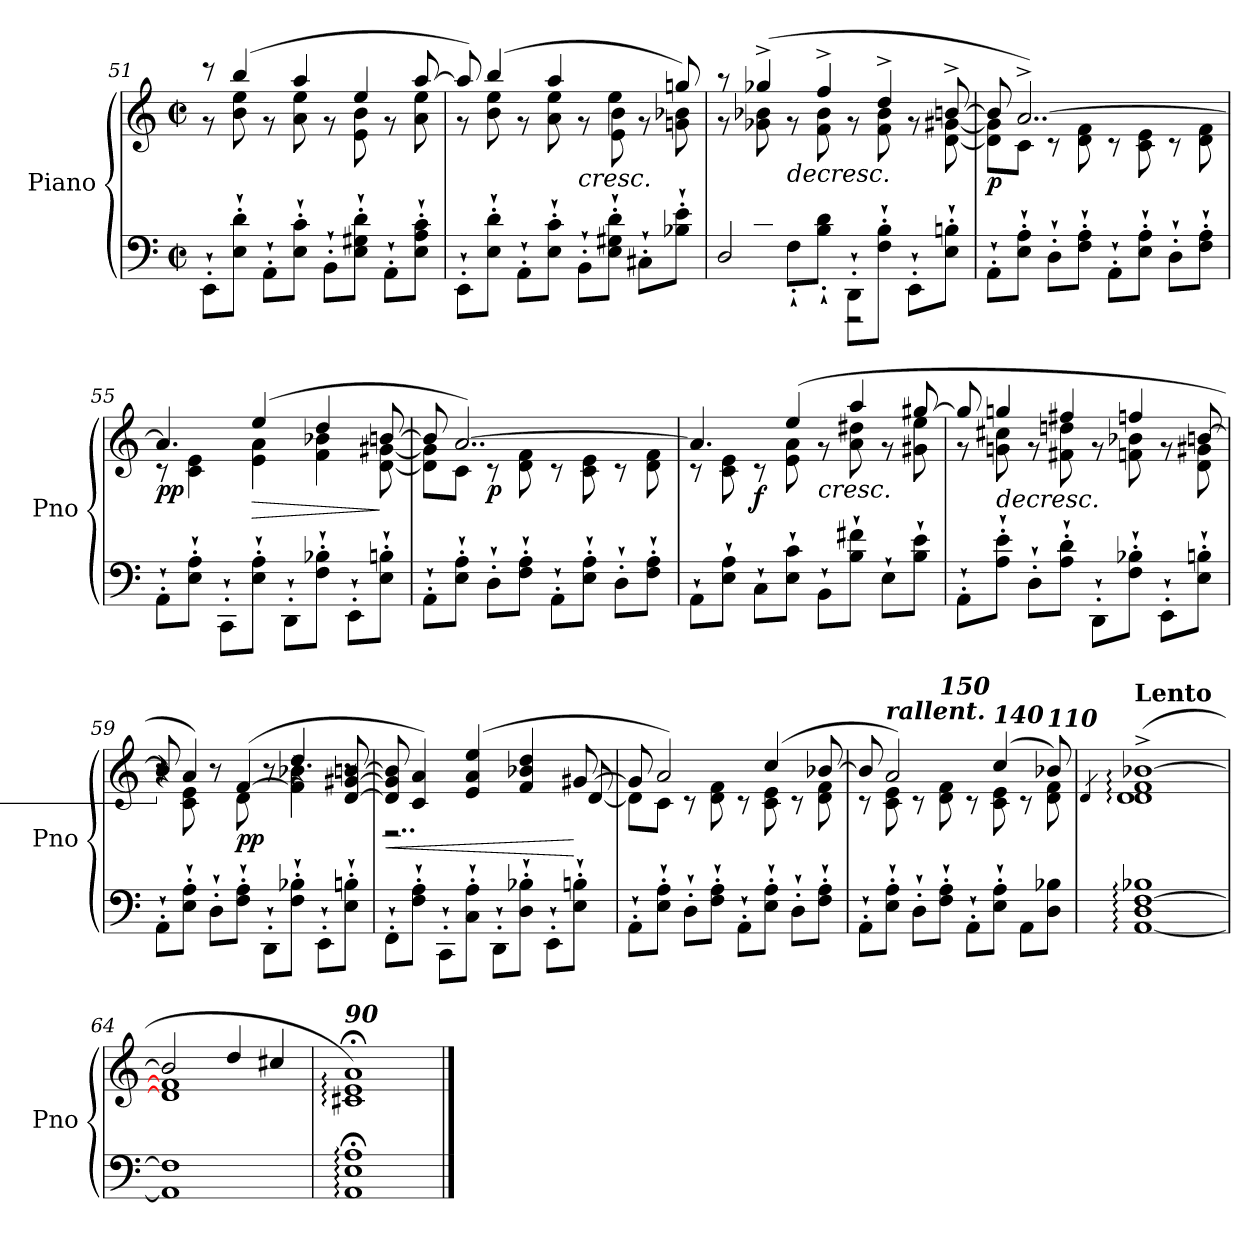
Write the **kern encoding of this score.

**kern	**kern	**dynam
*part1	*part1	*part1
*staff2	*staff1	*staff1/2
*I"Piano	*	*
*I'Pno	*	*
*clefF4	*clefG2	*
*k[]	*k[]	*
*M4/4	*M4/4	*
*met(c|)	*met(c|)	*
=51	=51	=51
*	*^	*
8EE'`\L	8r	8r	.
8E\'` 8d\'`J	(>4bb/	8b\ 8ee\	.
8AA'`\L	.	8r	.
8E\'` 8c\'`J	4aa/	8a\ 8ee\	.
8BB'`\L	.	8r	.
8E\'` 8G#X\'` 8d\'`J	4ee/	8e\ 8b\	.
8AA'`\L	.	8r	.
8E\'` 8A\'` 8c\'`J	[8aa/	8a\ 8ee\	.
=52	=52	=52	=52
8EE'`\L	8aa/])	8r	.
8E\'` 8d\'`J	(>4bb/	8b\ 8ee\	.
8AA'`\L	.	8r	.
8E\'` 8c\'`J	4aa/	8a\ 8ee\	.
!	!	!	!LO:HP:b
8BB'`\L	.	8r	<
8E\'` 8G#X\'` 8d\'`J	4ee\	8e\ 8b\	.
8C#X'`\L	.	8r	.
8B-X\'` 8e\'`J	8ggn/)	8gn\ 8b-X\	.
!!LO:LB:g=z	!!
=53	=53	=53	=53
*^	*	*	*
2D/	8D\Lyy	8r	8r	.
.	8B-X\'` 8d\'`J	(>4gg-X^/	8g-X\ 8b-X\	.
!	!	!	!	!LO:HP:b
.	8F'`\L	.	8r	>
.	8B-\'` 8d\'`J	4ff^/	8f\ 8b-\	.
8DD'`\L	2r	.	8r	.
8F\'` 8B-\'`J	.	4dd^/	8f\ 8b-\	.
8EE'`\L	.	.	8r	.
8E\'` 8Bn\'`J	.	[8bn^/	[8d\ [8g#X\	[
*v	*v	*	*	*
=54	=54	=54	=54
!	!	!	!LO:DY:b
8AA'`\L	8b/]	8d\] 8g#\]L	p
8E\'` 8A\'`J	[2..a^/)	8c\J	.
8D'`\L	.	8r	.
8F\'` 8A\'`J	.	8d\ 8f\	.
8AA'`\L	.	8r	.
8E\'` 8A\'`J	.	8c\ 8e\	.
8D'`\L	.	8r	.
8F\'` 8A\'`J	.	8d\ 8f\	.
=55	=55	=55	=55
!	!	!	!LO:DY:b
8AA'`\L	4.a/]	8r	pp
8E\'` 8A\'`J	.	4c\ 4e\	.
8CC'`\L	.	.	.
!	!	!	!LO:HP:b
8E\'` 8A\'`J	(>4ee/	4e\ 4a\	>
8DD'`\L	.	.	.
8F\'` 8B-X\'`J	4dd/	4f\ 4b-X\	.
8EE'`\L	.	.	.
8E\'` 8Bn\'`J	[8bn/	[8d\ [8g#X\	]
=56	=56	=56	=56
8AA'`\L	8b/]	8d\] 8g#\]L	.
8E\'` 8A\'`J	[2..a/)	8c\J	.
!	!	!	!LO:DY:b
8D'`\L	.	8r	p
8F\'` 8A\'`J	.	8d\ 8f\	.
8AA'`\L	.	8r	.
8E\'` 8A\'`J	.	8c\ 8e\	.
8D'`\L	.	8r	.
8F\'` 8A\'`J	.	8d\ 8f\	.
=57	=57	=57	=57
8AA`\L	4.a/]	8r	.
8E\` 8A\`J	.	8c\ 8e\	.
!	!	!	!LO:DY:b
8C`\L	.	8r	f
8E\` 8c\`J	(>4ee/	8e\ 8a\	.
!	!	!	!LO:HP:b
8BB`\L	.	8r	<
8B\` 8f#X\`J	4aa/	8a\ 8dd#X\	.
8E`\L	.	8r	.
8B\` 8e\`J	[8gg#X/	8g#X\ 8ee\	]
!!LO:LB:g=z	!!
=58	=58	=58	=58
8AA'`\L	8gg#/]	8r	.
!	!	!	!LO:HP:b
8A\'` 8e\'`J	4ggn/	8gn\ 8cc#X\	>
8D'`\L	.	8r	.
8A\'` 8d\'`J	4ff#X/	8f#X\ 8ddn\	.
8DD'`\L	.	8r	.
8F\'` 8B-X\'`J	4ffn/	8fn\ 8b-X\	.
8EE'`\L	.	8r	.
8E\'` 8Bn\'`J	[8bn/	8d\ 8g#X\	.
=59	=59	=59	=59
*	*	*^	*
!	!	!	!LO:N:vis=2.	!
8AA'`\L	8b/]	8r	8%5r	.
8E\'` 8A\'`J	4a/)	8c\ 8e\	.	.
8D'`\L	.	8r	.	[
!	!	!	!	!LO:DY:b
8F\'` 8A\'`J	(>[4f/	8d\	.	pp
8DD'`\L	.	8r	.	.
8F\'` 8B-X\'`J	4f\] 4b-X\	4.r	4dd/	.
8EE'`\L	.	.	.	.
8E\'` 8Bn\'`J	[8d/ [8g#X/ [8bn/	.	8r	.
=60	=60	=60	=60	=60
!	!	!	!	!LO:HP:b
*	*	*v	*v	*
8FF'`\L	8d/] 8g#/] 8b/]	2..r	<
8F\'` 8A\'`J	4c/ 4a/)	.	.
8CC'`\L	.	.	.
8C\'` 8A\'`J	(>4e/ 4a/ 4ee/	.	]
8DD'`\L	.	.	.
8D\'` 8B-X\'`J	4f/ 4b-X/ 4dd/	.	.
8EE'`\L	.	.	.
8E\'` 8Bn\'`J	[8g#X/	[8d/	[
=61	=61	=61	=61
8AA'`\L	8g#/]	8d\L]	.
!	!	!	!LO:DY:b
8E\'` 8A\'`J	2a/)	8c\J	other-dynamics
8D'`\L	.	8r	.
8F\'` 8A\'`J	.	8d\ 8f\	.
8AA'`\L	.	8r	.
8E\'` 8A\'`J	(>4cc/	8c\ 8e\	.
8D'`\L	.	8r	.
8F\'` 8A\'`J	[8b-X/	8d\ 8f\	.
!!LO:PB:g=z	!!
=62	=62	=62	=62
8AA'`\L	8b-/]	8r	.
!	!LO:TX:a:Bi:t=rallent.	!	!
8E\'` 8A\'`J	2a/)	8c\ 8e\	.
8D'`\L	.	8r	.
!	!	!LO:TX:a:Bi:t=150	!
8F\'` 8A\'`J	.	8d\ 8f\	.
8AA'`\L	.	8r	.
!	!LO:TX:a:Bi:t=140	!	!
8E\'` 8A\'`J	(>4cc/	8c\ 8e\	.
8AA\L	.	8r	.
!	!LO:TX:a:Bi:t=110	!	!
8D\ 8B-X\J	8b-X/)	8d\ 8f\	.
=63	=63	=63	=63
.	4qd/	.	.
!	!LO:TX:a:B:t=Lento	!	!
[1AA: 1D: [1F: 1B-X:	(>1d:^ 1f:^ [1b-X:^	[1d [1fyy	.
=64	=64	=64	=64
1AA] 1F]	2b-/]	1d] 1f]	.
.	4dd/	.	.
.	4cc#X/	.	.
*	*v	*v	*
=65	=65	=65
!	!LO:TX:a:Bi:t=90	!
1AA;: 1E;: 1A;:	1c#X;<: 1e;<: 1a;<:)	.
==	==	==
*-	*-	*-
